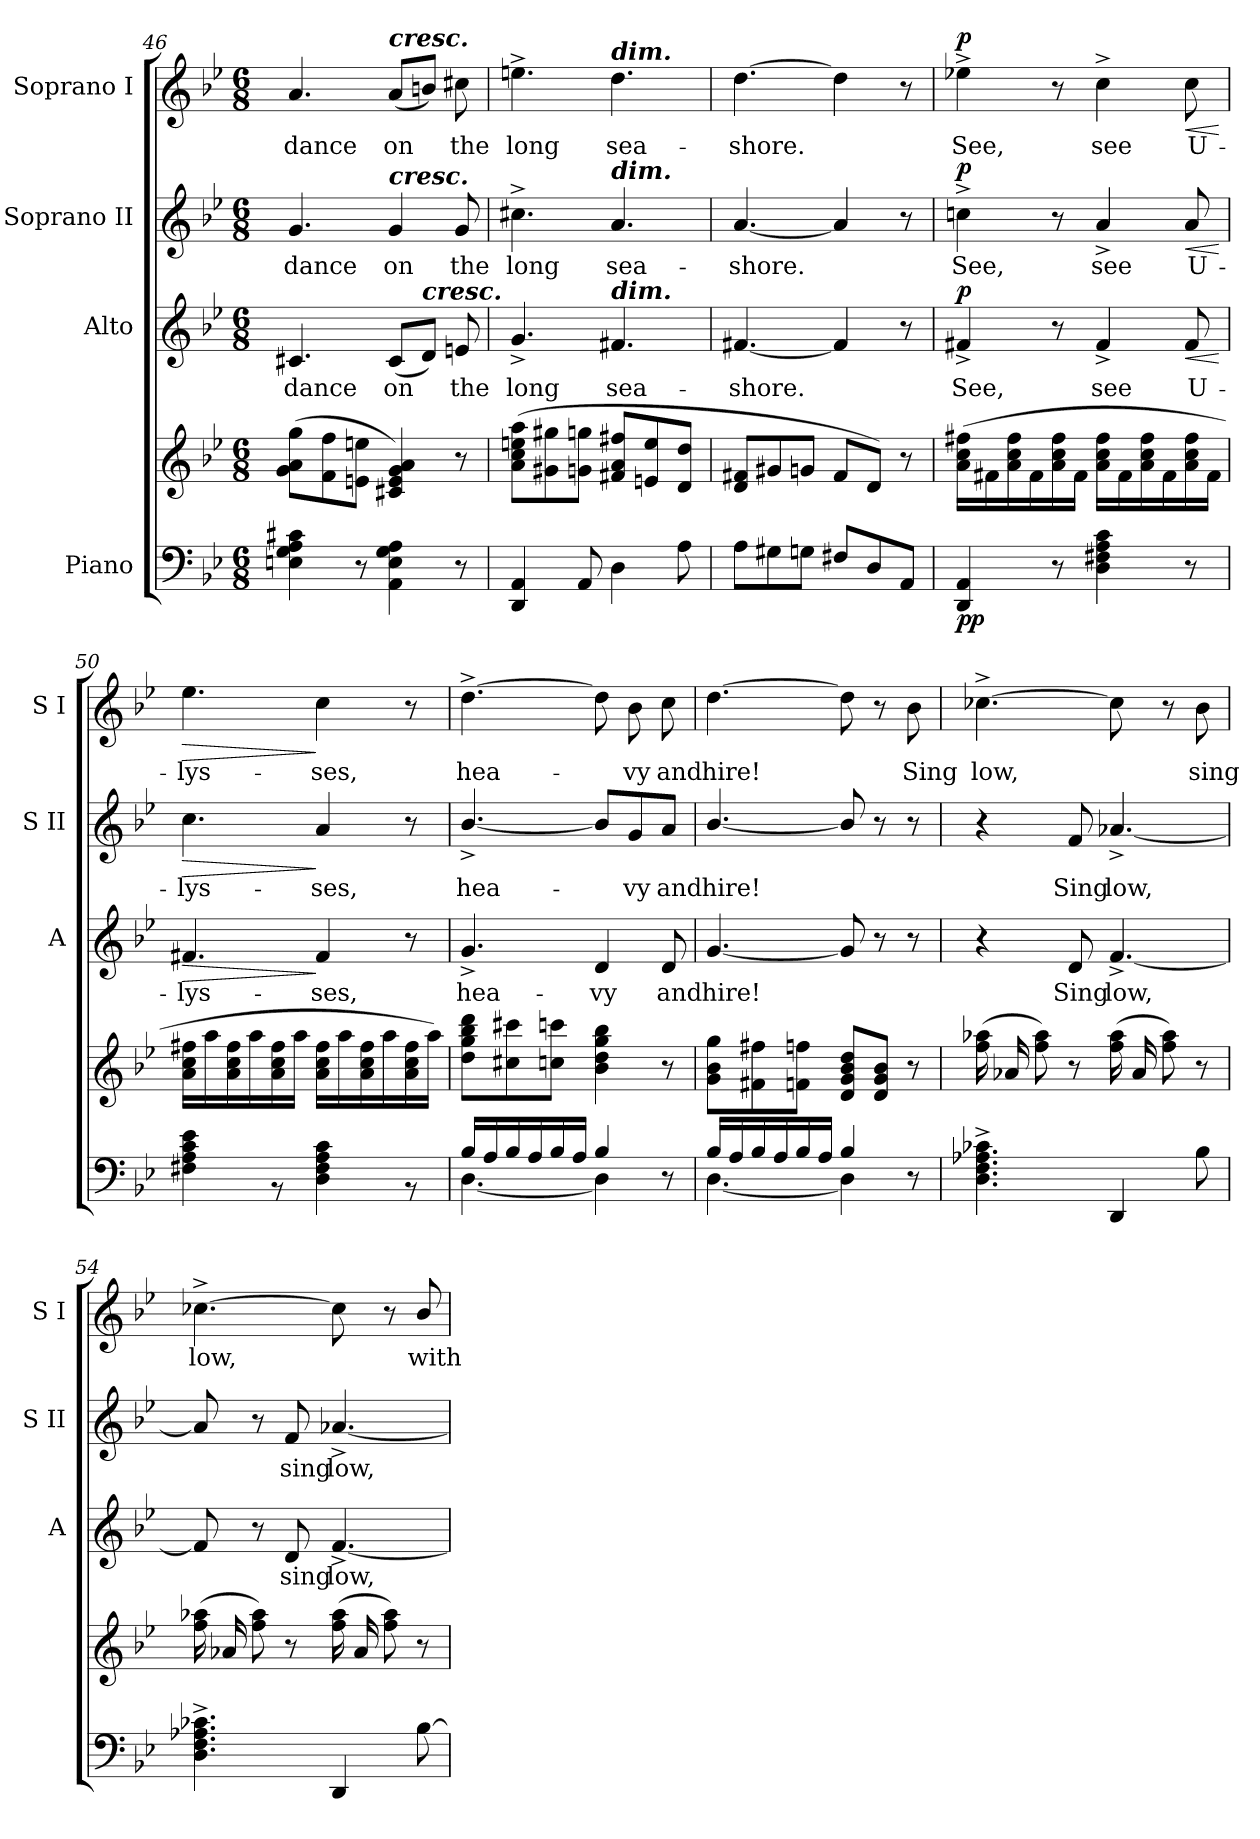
**kern	**kern	**dynam	**kern	**text	**dynam	**kern	**text	**dynam	**kern	**text	**dynam
*part4	*part4	*part4	*part3	*part3	*part3	*part2	*part2	*part2	*part1	*part1	*part1
*staff5	*staff4	*staff4/5	*staff3	*staff3	*staff3	*staff2	*staff2	*staff2	*staff1	*staff1	*staff1
*I"Piano	*	*	*I"Alto	*	*	*I"Soprano II	*	*	*I"Soprano I	*	*
*	*	*	*I'A	*	*	*I'S II	*	*	*I'S I	*	*
*clefF4	*clefG2	*	*clefG2	*	*	*clefG2	*	*	*clefG2	*	*
*k[b-e-]	*k[b-e-]	*	*k[b-e-]	*	*	*k[b-e-]	*	*	*k[b-e-]	*	*
*B-:	*B-:	*	*B-:	*	*	*B-:	*	*	*B-:	*	*
*M6/8	*M6/8	*	*M6/8	*	*	*M6/8	*	*	*M6/8	*	*
=46	=46	=46	=46	=46	=46	=46	=46	=46	=46	=46	=46
!	!	!	!	!LO:LY:b	!	!	!LO:LY:b	!	!	!LO:LY:b	!
4En 4G 4A 4c#X	(>8g 8a 8ggL	.	4.c#X	dance	.	4.g	dance	.	4.a	dance	.
.	8f 8ff	.	.	.	.	.	.	.	.	.	.
8r	8en 8eenJ	.	.	.	.	.	.	.	.	.	.
!	!	!	!	!	!	!	!	!	!LO:TX:a:Bi:t=cresc.	!	!
!	!	!	!	!	!	!LO:TX:a:Bi:t=cresc.	!	!	!	!	!
!	!	!	!	!LO:LY:b	!	!	!LO:LY:b	!	!	!LO:LY:b	!
4AA 4E 4G 4A	4c#X 4e 4g 4a)	.	(<8c#L	on	.	4g	on	.	(<8aL	on	.
!	!	!	!LO:TX:a:Bi:t=cresc.	!	!	!	!	!	!	!	!
.	.	.	8dJ)	.	.	.	.	.	8bnJ)	.	.
!	!	!	!	!LO:LY:b	!	!	!LO:LY:b	!	!	!LO:LY:b	!
8r	8r	.	8en	the	.	8g	the	.	8cc#X	the	.
=47	=47	=47	=47	=47	=47	=47	=47	=47	=47	=47	=47
!	!	!	!	!LO:LY:b	!	!	!LO:LY:b	!	!	!LO:LY:b	!
4DD 4AA	(>8a 8cc 8een 8aaL	.	4.g^	long	.	4.cc#X^	long	.	4.een^	long	.
.	8g#X 8gg#X	.	.	.	.	.	.	.	.	.	.
8AA	8gn 8ggnJ	.	.	.	.	.	.	.	.	.	.
!	!	!	!	!	!	!	!	!	!LO:TX:a:Bi:t=dim.	!	!
!	!	!	!	!	!	!LO:TX:a:Bi:t=dim.	!	!	!	!	!
!	!	!	!LO:TX:a:Bi:t=dim.	!	!	!	!	!	!	!	!
!	!	!	!	!LO:LY:b	!	!	!LO:LY:b	!	!	!LO:LY:b	!
4D	8f#X 8a 8ff#XL	.	4.f#X	sea-	.	4.a	sea-	.	4.dd	sea-	.
.	8en 8ee	.	.	.	.	.	.	.	.	.	.
8A	8d 8ddJ	.	.	.	.	.	.	.	.	.	.
=48	=48	=48	=48	=48	=48	=48	=48	=48	=48	=48	=48
!	!	!	!	!LO:LY:b	!	!	!LO:LY:b	!	!	!LO:LY:b	!
8AL	8d 8f#XL	.	[4.f#X	-shore.	.	[4.a	-shore.	.	[4.dd	-shore.	.
8G#X	8g#X	.	.	.	.	.	.	.	.	.	.
8GnJ	8gnJ	.	.	.	.	.	.	.	.	.	.
8F#XL	8f#L	.	4f#]	.	.	4a]	.	.	4dd]	.	.
8D	8dJ)	.	.	.	.	.	.	.	.	.	.
8AAJ	8r	.	8r	.	.	8r	.	.	8r	.	.
=49	=49	=49	=49	=49	=49	=49	=49	=49	=49	=49	=49
!	!	!LO:DY:b=2	!	!LO:LY:b	!	!	!LO:LY:b	!	!	!LO:LY:b	!
!	!	!LO:DY:n=1:b	!	!	!LO:DY:b	!	!	!LO:DY:b	!	!	!LO:DY:b
4DD/ 4AA/	(>16a 16cc 16ff#XLL	p p	4f#X^	See,	p	4ccn^	See,	p	4ee-X^	See,	p
.	16f#X	.	.	.	.	.	.	.	.	.	.
.	16a 16cc 16ff#	.	.	.	.	.	.	.	.	.	.
.	16f#	.	.	.	.	.	.	.	.	.	.
8r	16a 16cc 16ff#	.	8r	.	.	8r	.	.	8r	.	.
.	16f#JJ	.	.	.	.	.	.	.	.	.	.
!	!	!	!	!LO:LY:b	!	!	!LO:LY:b	!	!	!LO:LY:b	!
4D 4F#X 4A 4c	16a 16cc 16ff#LL	.	4f#^	see	.	4a^	see	.	4cc^	see	.
.	16f#	.	.	.	.	.	.	.	.	.	.
.	16a 16cc 16ff#	.	.	.	.	.	.	.	.	.	.
.	16f#	.	.	.	.	.	.	.	.	.	.
!	!	!	!	!LO:LY:b	!LO:HP:b	!	!LO:LY:b	!LO:HP:b	!	!LO:LY:b	!LO:HP:b
8r	16a 16cc 16ff#	.	8f#	U-	<	8a	U-	<	8cc	U-	<
.	16f#JJ	.	.	.	.	.	.	.	.	.	.
.	.	.	.	.	[	.	.	[	.	.	[
!!LO:LB:g=z
=50	=50	=50	=50	=50	=50	=50	=50	=50	=50	=50	=50
*^	*	*	*	*	*	*	*	*	*	*	*
!	!	!	!	!	!LO:LY:b	!LO:HP:b	!	!LO:LY:b	!LO:HP:b	!	!LO:LY:b	!LO:HP:b
2.ryy	4F#X\ 4A\ 4c\ 4e-\	16a 16cc 16ff#XLL	.	4.f#X	-lys-	>	4.cc	-lys-	>	4.ee-	-lys-	>
.	.	16aa	.	.	.	.	.	.	.	.	.	.
.	.	16a 16cc 16ff#	.	.	.	.	.	.	.	.	.	.
.	.	16aa	.	.	.	.	.	.	.	.	.	.
.	8r	16a 16cc 16ff#	.	.	.	.	.	.	.	.	.	.
.	.	16aaJJ	.	.	.	.	.	.	.	.	.	.
!	!	!	!	!	!LO:LY:b	!	!	!LO:LY:b	!	!	!LO:LY:b	!
.	4D\ 4F#\ 4A\ 4c\	16a 16cc 16ff#LL	.	4f#	-ses,	]	4a	-ses,	]	4cc	-ses,	]
.	.	16aa	.	.	.	.	.	.	.	.	.	.
.	.	16a 16cc 16ff#	.	.	.	.	.	.	.	.	.	.
.	.	16aa	.	.	.	.	.	.	.	.	.	.
.	8r	16a 16cc 16ff#	.	8r	.	.	8r	.	.	8r	.	.
.	.	16aaJJ)	.	.	.	.	.	.	.	.	.	.
=51	=51	=51	=51	=51	=51	=51	=51	=51	=51	=51	=51	=51
!	!	!	!	!	!LO:LY:b	!	!	!LO:LY:b	!	!	!LO:LY:b	!
16B-/LL	[4.D\	8dd 8gg 8bb- 8dddL	.	4.g^/	hea-	.	[4.b-^/	hea-	.	[4.dd^	hea-	.
16A/	.	.	.	.	.	.	.	.	.	.	.	.
16B-/	.	8cc#X 8ccc#X	.	.	.	.	.	.	.	.	.	.
16A/	.	.	.	.	.	.	.	.	.	.	.	.
16B-/	.	8ccn 8cccnJ	.	.	.	.	.	.	.	.	.	.
16A/JJ	.	.	.	.	.	.	.	.	.	.	.	.
!	!	!	!	!	!LO:LY:b	!	!	!	!	!	!	!
4B-/	4D\]	4b- 4dd 4gg 4bb-	.	4d	-vy	.	8b-/L]	.	.	8dd]	.	.
!	!	!	!	!	!	!	!	!LO:LY:b	!	!	!LO:LY:b	!
.	.	.	.	.	.	.	8g/	vy	.	8b-	vy	.
!	!	!	!	!	!LO:LY:b	!	!	!LO:LY:b	!	!	!LO:LY:b	!
8ryy	8r	8r	.	8d	and	.	8a/J	and	.	8cc	and	.
=52	=52	=52	=52	=52	=52	=52	=52	=52	=52	=52	=52	=52
!	!	!	!	!	!LO:LY:b	!	!	!LO:LY:b	!	!	!LO:LY:b	!
16B-/LL	[4.D\	8g 8b- 8ggL	.	[4.g/	hire!	.	[4.b-/	hire!	.	[4.dd	hire!	.
16A/	.	.	.	.	.	.	.	.	.	.	.	.
16B-/	.	8f#X 8ff#X	.	.	.	.	.	.	.	.	.	.
16A/	.	.	.	.	.	.	.	.	.	.	.	.
16B-/	.	8fn 8ffnJ	.	.	.	.	.	.	.	.	.	.
16A/JJ	.	.	.	.	.	.	.	.	.	.	.	.
4B-/	4D\]	8d 8g 8b- 8ddL	.	8g/]	.	.	8b-/]	.	.	8dd]	.	.
.	.	8d 8g 8b-J	.	8r	.	.	8r	.	.	8r	.	.
!	!	!	!	!	!	!	!	!	!	!	!LO:LY:b	!
8ryy	8r	8r	.	8r	.	.	8r	.	.	8b-	Sing	.
=53	=53	=53	=53	=53	=53	=53	=53	=53	=53	=53	=53	=53
!	!LO:N:vis=1	!	!	!	!	!	!	!	!	!	!LO:LY:b	!
4.D\^ 4.F\^ 4.A-X\^ 4.c-X\^	2.ryy	(>16ff 16aa-XLL	.	4r	.	.	4r	.	.	[4.cc-X^	low,	.
.	.	16a-X	.	.	.	.	.	.	.	.	.	.
.	.	8ff 8aa-J)	.	.	.	.	.	.	.	.	.	.
!	!	!	!	!	!LO:LY:b	!	!	!LO:LY:b	!	!	!	!
.	.	8r	.	8d	Sing	.	8f	Sing	.	.	.	.
!	!	!	!	!	!LO:LY:b	!	!	!LO:LY:b	!	!	!	!
4DD/	.	(>16ff 16aa-LL	.	[4.f^	low,	.	[4.a-X^	low,	.	8cc-]	.	.
.	.	16a-	.	.	.	.	.	.	.	.	.	.
.	.	8ff 8aa-J)	.	.	.	.	.	.	.	8r	.	.
!	!	!	!	!	!	!	!	!	!	!	!LO:LY:b	!
8B-\	.	8r	.	.	.	.	.	.	.	8b-	sing	.
*v	*v	*	*	*	*	*	*	*	*	*	*	*
!!LO:LB:g=z
=54	=54	=54	=54	=54	=54	=54	=54	=54	=54	=54	=54
!	!	!	!	!	!	!	!	!	!	!LO:LY:b	!
4.D^ 4.F^ 4.A-X^ 4.c-X^	(>16ff 16aa-XLL	.	8f]	.	.	8a-]	.	.	[4.cc-X^	low,	.
.	16a-X	.	.	.	.	.	.	.	.	.	.
.	8ff 8aa-J)	.	8r	.	.	8r	.	.	.	.	.
!	!	!	!	!LO:LY:b	!	!	!LO:LY:b	!	!	!	!
.	8r	.	8d	sing	.	8f	sing	.	.	.	.
!	!	!	!	!LO:LY:b	!	!	!LO:LY:b	!	!	!	!
4DD	(>16ff 16aa-LL	.	[4.f^	low,	.	[4.a-^	low,	.	8cc-]	.	.
.	16a-	.	.	.	.	.	.	.	.	.	.
.	8ff 8aa-J)	.	.	.	.	.	.	.	8r	.	.
!	!	!	!	!	!	!	!	!	!	!LO:LY:b	!
[8B-	8r	.	.	.	.	.	.	.	8b-/	with	.
=	=	=	=	=	=	=	=	=	=	=	=
*-	*-	*-	*-	*-	*-	*-	*-	*-	*-	*-	*-
